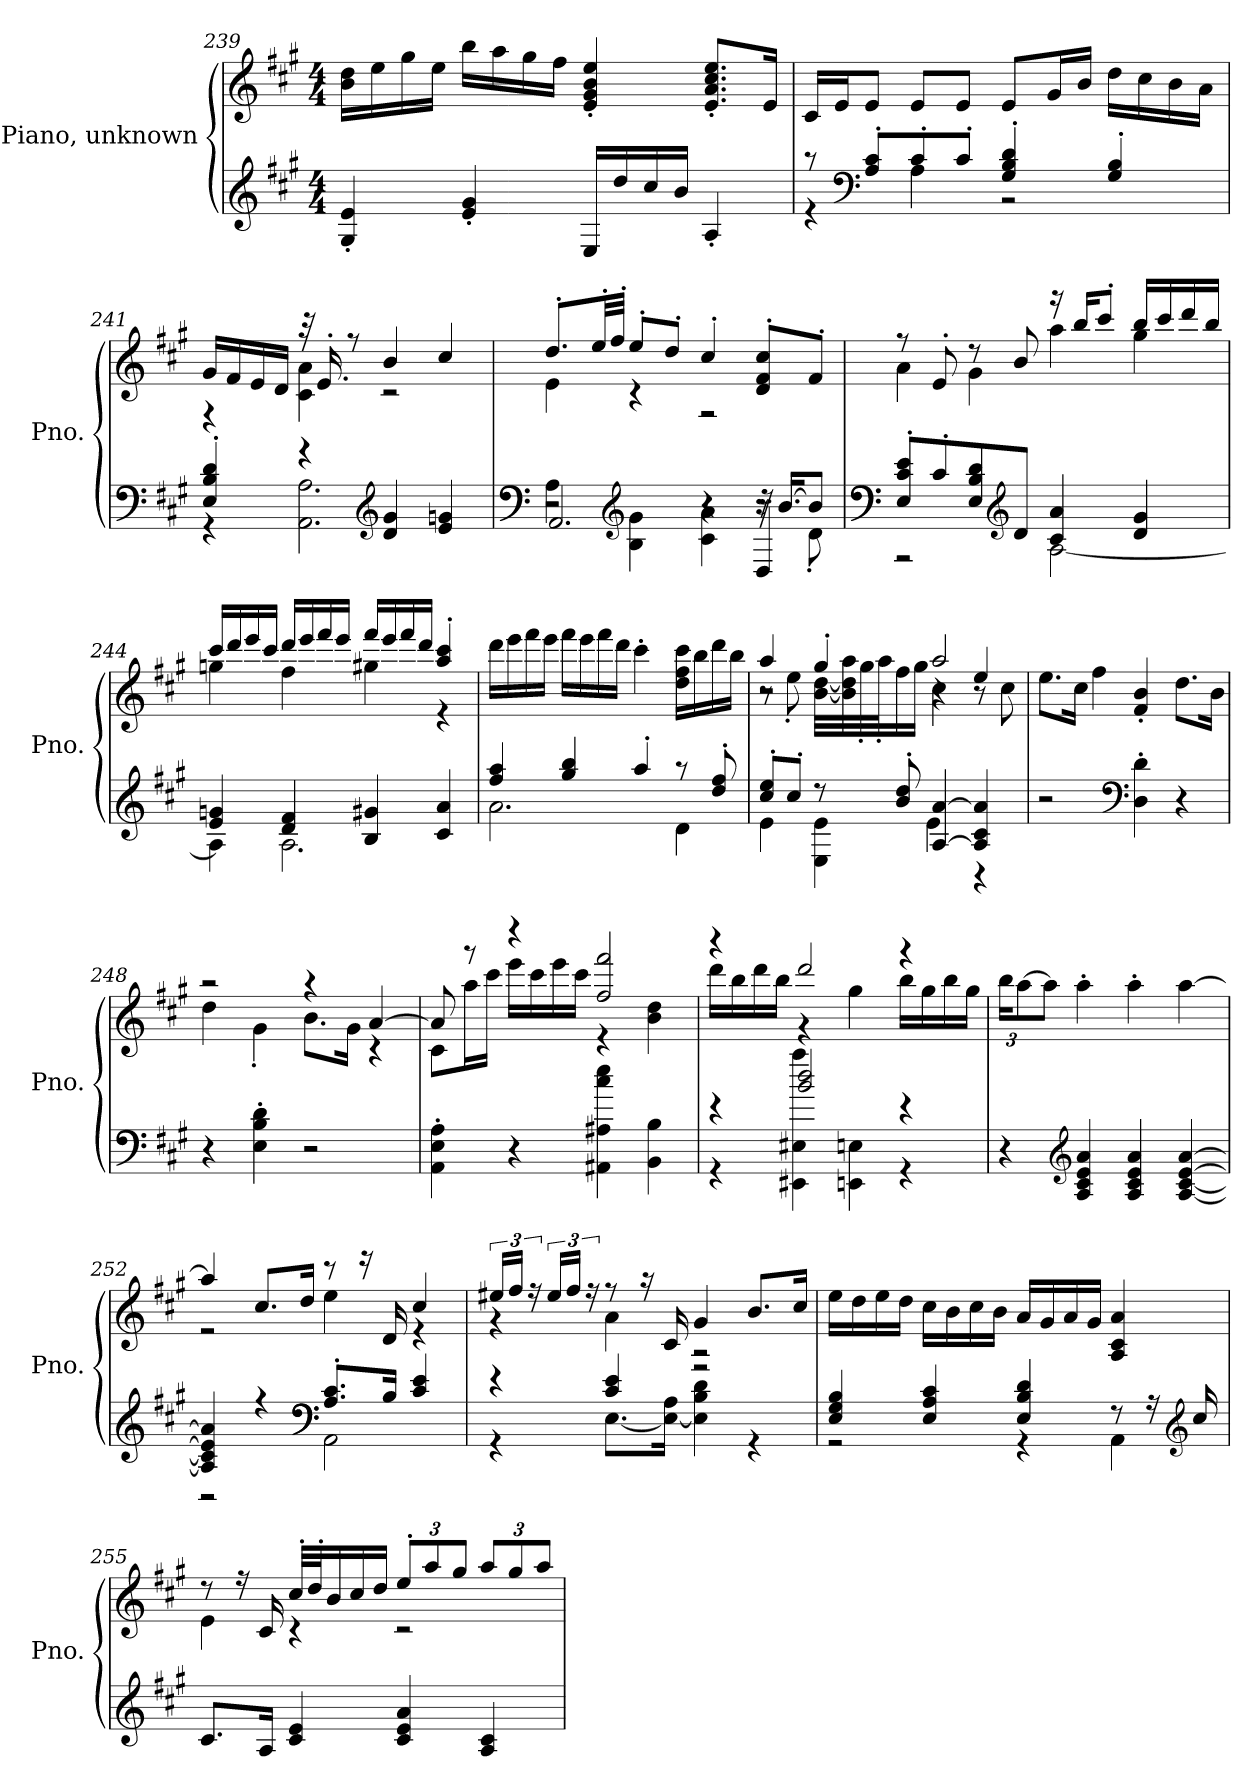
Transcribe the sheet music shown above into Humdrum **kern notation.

**kern	**kern
*part1	*part1
*staff2	*staff1
*I"Piano, unknown	*
*I'Pno.	*
*clefG2	*clefG2
*k[f#c#g#]	*k[f#c#g#]
*M4/4	*M4/4
=239	=239
4G#/' 4e/'	16b\ 16dd\LL
.	16ee\
.	16gg#\
.	16ee\JJ
4e/' 4g#/'	16bb\LL
.	16aa\
.	16gg#\
.	16ff#\JJ
16E/LL	4e/' 4g#/' 4b/' 4ee/'
16dd/	.
16cc#/	.
16b/JJ	.
4A'/	8.e/' 8.a/' 8.cc#/' 8.ee/'L
.	16e/Jk
=240	=240
*^	*
8r	4r	16c#/LL
.	.	16e/J
*clefF4	*	*
8A/' 8c#/'L	.	8e/J
8c#'/	4A\	8e/L
8c#'/J	.	8e/J
4G#/' 4B/' 4d/'	2r	8e/L
.	.	16g#/L
.	.	16b/JJ
4G#/' 4B/'	.	16dd\LL
.	.	16cc#\
.	.	16b\
.	.	16a\JJ
!!LO:LB:g=z
=241	=241	=241
*	*	*^
4E/' 4B/' 4d/'	4r	16g#/LL	4r
.	.	16f#/	.
.	.	16e/	.
.	.	16d/JJ	.
4r	2.AA\ 2.A\	32r	4c#\ 4a\
.	.	16.e'/	.
.	.	8r	.
*clefG2	*	*	*
4d/ 4g#/	.	4b/	2r
4e/ 4gn/	.	4cc#/	.
*v	*v	*	*
=242	=242	=242
*clefF4	*	*
*^	*	*
*	*^	*	*
2r	4A\	2.AA/	8.dd'/L	4e\
.	.	.	32ee'/LL	.
.	.	.	32ff#'/JJJ	.
*clefG2	*	*	*	*
.	4B\ 4g#\	.	8ee'/L	4r
.	.	.	8dd'/J	.
4r	4c#\ 4a\	.	4cc#'/	2r
32r	8r	4D'/	8d/' 8f#/' 8cc#/'L	.
[16.b/KL	.	.	.	.
8b/J]	8d'\	.	8f#'/J	.
*v	*v	*v	*	*
=243	=243	=243
*clefF4	*	*
*^	*	*
8E/' 8c#/' 8e/'L	2r	8r	4a\
8c#'/	.	8e'/	.
8E/ 8B/ 8d/	.	8r	4g#\
*clefG2	*	*	*
8d/J	.	8b/	.
4c#/ 4a/	[2A\	16r	4aa\
.	.	16bb/KL	.
.	.	8ccc#'/J	.
4d/ 4g#/	.	16bb/LL	4gg#\
.	.	16ccc#/	.
.	.	16ddd/	.
.	.	16bb/JJ	.
!!LO:LB:g=z	!!
=244	=244	=244	=244
4e/ 4gn/	4A\]	16ccc#/LL	4ggn\
.	.	16ddd/	.
.	.	16eee/	.
.	.	16ccc#/JJ	.
4d/ 4f#/	2.A\	16ddd/LL	4ff#\
.	.	16eee/	.
.	.	16fff#/	.
.	.	16eee/JJ	.
4B/ 4g#X/	.	16fff#/LL	4gg#X\
.	.	16eee/	.
.	.	16fff#/	.
.	.	16ddd/JJ	.
4c#/ 4a/	.	4aa/' 4ccc#/'	4r
*	*	*v	*v
=245	=245	=245
4ff#/ 4aa/	2.a\	16ddd\LL
.	.	16eee\
.	.	16fff#\
.	.	16eee\JJ
4gg#/ 4bb/	.	16fff#\LL
.	.	16eee\
.	.	16fff#\
.	.	16ddd\JJ
4aa'/	.	4ccc#'\
8r	4d\	16dd\ 16ff#\ 16ccc#\LL
.	.	16bb\
8dd/' 8ff#/'	.	16ddd\
.	.	16bb\JJ
!!LO:LB:g=z
=246	=246	=246
*	*	*^
*	*	*	*^
8cc#/' 8ee/'L	4e\	4aa/	8r	2r
8cc#'/J	.	.	8ee'\	.
8r	4E\ 4e\	4gg#'/	[32b\ [32dd\LLL	.
.	.	.	32b\] 32dd\] 32aa\	.
.	.	.	32gg#'\	.
.	.	.	32aa'\J	.
8b/' 8dd/'	.	.	16ff#\	.
.	.	.	16gg#\JJ	.
[4A/ [4a/	4e\	2aa/	4cc#\	4r
4A/] 4c#/ 4a/]	4r	.	8r	4ee/
.	.	.	8cc#\	.
*v	*v	*	*	*
*	*v	*v	*v
=247	=247
2r	8.ee\L
.	16cc#\Jk
.	4ff#\
*clefF4	*
4D\' 4d\'	4f#/' 4b/'
4r	8.dd\L
.	16b\Jk
=248	=248
*	*^
4r	2r	4dd\
4E\' 4B\' 4d\'	.	4g#'\
2r	4r	8.b\L
.	.	16g#\Jk
.	[4a/	4r
=249	=249	=249
4AA\' 4E\' 4A\'	8a/]	8c#\L
.	8r	16aa\L
.	.	16ccc#\JJ
4r	4r	16eee\LL
.	.	16ccc#\
.	.	16eee\
.	.	16ccc#\JJ
4AA#X\ 4A#X\ 4cc#\ 4ee\	2ff#/ 2fff#/	4r
4BB\ 4B\	.	4b\ 4dd\
!!LO:PB:g=z	!!
=250	=250	=250
*^	*	*
4r	4r	4r	16ddd\LL
.	.	.	16bb\
.	.	.	16ddd\
.	.	.	16bb\JJ
2b/ 2dd/	4EE#X\ 4E#X\ 4aa\	2ddd/	4r
.	4EEn\ 4En\	.	4gg#\
4r	4r	4r	16bb\LL
.	.	.	16gg#\
.	.	.	16bb\
.	.	.	16gg#\JJ
*v	*v	*	*
*	*v	*v
=251	=251
*	*Xbrackettup
4r	24bb\KL
.	[12aa\
.	8aa\J]
*clefG2	*
4A/ 4c#/ 4e/ 4a/	4aa'\
4A/ 4c#/ 4e/ 4a/	4aa'\
[4A/ [4c#/ [4e/ [4a/	[4aa\
=252	=252
*^	*^
4A/] 4c#/] 4e/] 4a/]	2r	4aa/]	2r
4r	.	8.cc#/L	.
.	.	16dd/Jk	.
*clefF4	*	*	*
8.A/' 8.c#/'L	2AA\	8r	4ee\
.	.	16r	.
16B/Jk	.	16d/	.
4c#/ 4e/	.	4cc#/	4r
!!LO:LB:g=z	!!
=253	=253	=253	=253
*	*	*brackettup	*
4r	4r	24ee#X/LL	4r
.	.	24ff#/JJ	.
.	.	24r	.
.	.	24ee#/LL	.
.	.	24ff#/JJ	.
.	.	24r	.
4c#/ 4e/	[8.E\L	8r	4a\
.	.	16r	.
.	16E\_ 16A\Jk	16c#/	.
2r	4E\] 4B\ 4d\	4g#/	2r
.	4r	8.b/L	.
.	.	16cc#/Jk	.
*	*	*v	*v
=254	=254	=254
4E/ 4G#/ 4B/	2r	16ee\LL
.	.	16dd\
.	.	16ee\
.	.	16dd\JJ
4E/ 4A/ 4c#/	.	16cc#\LL
.	.	16b\
.	.	16cc#\
.	.	16b\JJ
4E/ 4B/ 4d/	4r	16a/LL
.	.	16g#/
.	.	16a/
.	.	16g#/JJ
8r	4AA\	4A/ 4c#/ 4a/
16r	.	.
*clefG2	*	*
16cc#/	.	.
*v	*v	*
!!LO:LB:g=z
=255	=255
*	*^
8.c#/L	8r	4e\
.	16r	.
16A/Jk	16c#/	.
4c#/ 4e/	32cc#'/LLL	4r
.	32dd'/J	.
.	16b/	.
.	16cc#/	.
.	16dd/JJ	.
*	*Xbrackettup	*
4c#/ 4e/ 4a/	12ee'/L	2r
.	12aa/	.
.	12gg#/J	.
4A/ 4c#/	12aa/L	.
.	12gg#/	.
.	12aa/J	.
*	*v	*v
=	=
*-	*-
